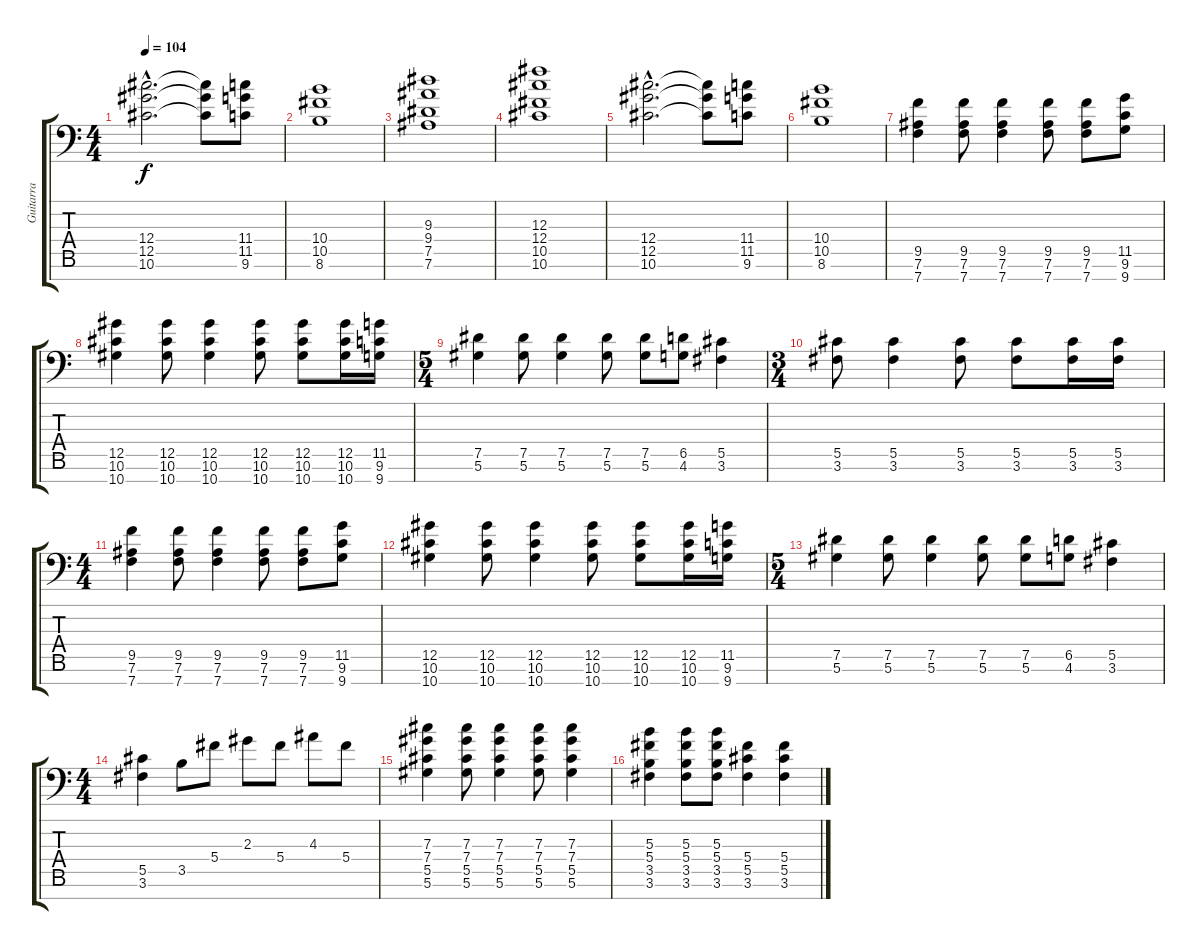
\track ("Guitarra" "Guitarra") {instrument electricguitarclean}
\staff {score tabs}
\tuning (Eb4 Bb3 Gb3 Db3 Ab2 Eb2 Bb1) {hide}
\ts (4 4)
\tempo 104
\clef f4
\ks c
(12.4{hac} 12.5{hac} 10.6{hac}).2{d dy f} (12.4{t} 12.5{t} 10.6{t}).8 (11.4 11.5 9.6).8 |
(10.4 10.5 8.6).1 |
(9.3 9.4 7.5 7.6).1 |
(12.3 12.4 10.5 10.6).1 |
(12.4{hac} 12.5{hac} 10.6{hac}).2{d} (12.4{t} 12.5{t} 10.6{t}).8 (11.4 11.5 9.6).8 |
(10.4 10.5 8.6).1 |
(9.5 7.6 7.7).4 (9.5 7.6 7.7).8 (9.5 7.6 7.7).4 (9.5 7.6 7.7).8 (9.5 7.6 7.7).8 (11.5 9.6 9.7).8 |
(12.5 10.6 10.7).4 (12.5 10.6 10.7).8 (12.5 10.6 10.7).4 (12.5 10.6 10.7).8 (12.5 10.6 10.7).8 (12.5 10.6 10.7).16 (11.5 9.6 9.7).16 |
\ts (5 4)
(7.5 5.6).4 (7.5 5.6).8 (7.5 5.6).4 (7.5 5.6).8 (7.5 5.6).8 (6.5 4.6).8 (5.5 3.6).4 |
\ts (3 4)
(5.5 3.6).8 (5.5 3.6).4 (5.5 3.6).8 (5.5 3.6).8 (5.5 3.6).16 (5.5 3.6).16 |
\ts (4 4)
(9.5 7.6 7.7).4 (9.5 7.6 7.7).8 (9.5 7.6 7.7).4 (9.5 7.6 7.7).8 (9.5 7.6 7.7).8 (11.5 9.6 9.7).8 |
(12.5 10.6 10.7).4 (12.5 10.6 10.7).8 (12.5 10.6 10.7).4 (12.5 10.6 10.7).8 (12.5 10.6 10.7).8 (12.5 10.6 10.7).16 (11.5 9.6 9.7).16 |
\ts (5 4)
(7.5 5.6).4 (7.5 5.6).8 (7.5 5.6).4 (7.5 5.6).8 (7.5 5.6).8 (6.5 4.6).8 (5.5 3.6).4 |
\ts (4 4)
(5.5 3.6).4 3.5.8 5.4.8 2.3.8 5.4.8 4.3.8 5.4.8 |
(7.3 7.4 5.5 5.6).4 (7.3 7.4 5.5 5.6).8 (7.3 7.4 5.5 5.6).4 (7.3 7.4 5.5 5.6).8 (7.3 7.4 5.5 5.6).4 |
(5.3 5.4 3.5 3.6).4 (5.3 5.4 3.5 3.6).8 (5.3 5.4 3.5 3.6).8 (5.4 5.5 3.6).4 (5.4 5.5 3.6).4
